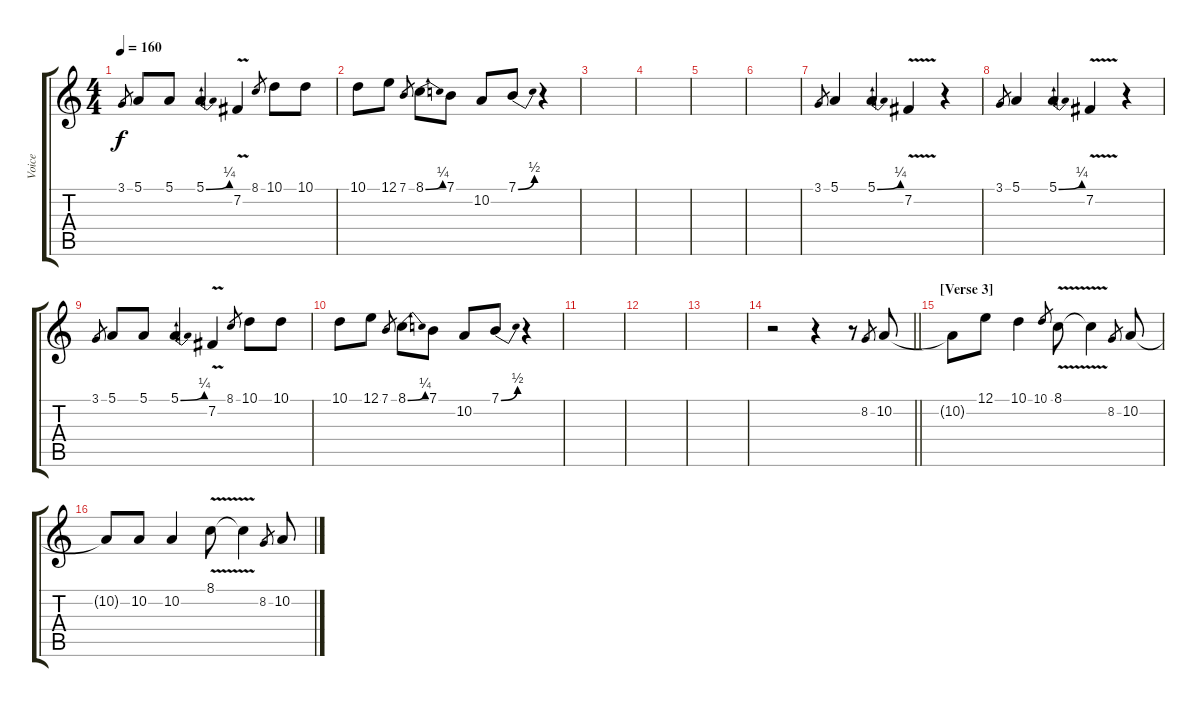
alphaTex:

\track ("Voice" "Voice") {instrument clarinet}
\staff {score tabs}
\tuning (E4 B3 G3 D3 A2 E2) {hide}
\ts (4 4)
\tempo 160
\clef g2
\ks c
3.1.8{gr dy f} 5.1.8 5.1.8 5.1{be (bend 0 0 60 1)}.4 7.2{v}.4 8.1.8{gr} 10.1.8 10.1.8 |
10.1.8 12.1.8 7.1.8{gr} 8.1{be (bend 0 0 60 1)}.8 7.1.8 10.2.8 7.1{be (bend 0 0 60 2)}.8 r.4 |
|
|
|
|
3.1.8{gr} 5.1.4 5.1{be (bend 0 0 60 1)}.4 7.2{v}.4 r.4 |
3.1.8{gr} 5.1.4 5.1{be (bend 0 0 60 1)}.4 7.2{v}.4 r.4 |
3.1.8{gr} 5.1.8 5.1.8 5.1{be (bend 0 0 60 1)}.4 7.2{v}.4 8.1.8{gr} 10.1.8 10.1.8 |
10.1.8 12.1.8 7.1.8{gr} 8.1{be (bend 0 0 60 1)}.8 7.1.8 10.2.8 7.1{be (bend 0 0 60 2)}.8 r.4 |
|
|
|
\barLineRight lightlight
r.2 r.4 r.8 8.2.8{gr} 10.2.8 |
\section ("" "[Verse 3]")
10.2{t}.8 12.1.8 10.1.4 10.1.8{gr} 8.1{v}.8 8.1{t}.4 8.2.8{gr} 10.2.8 |
10.2{t}.8 10.2.8 10.2.4 8.1{v}.8 8.1{t}.4 8.2.8{gr} 10.2.8
